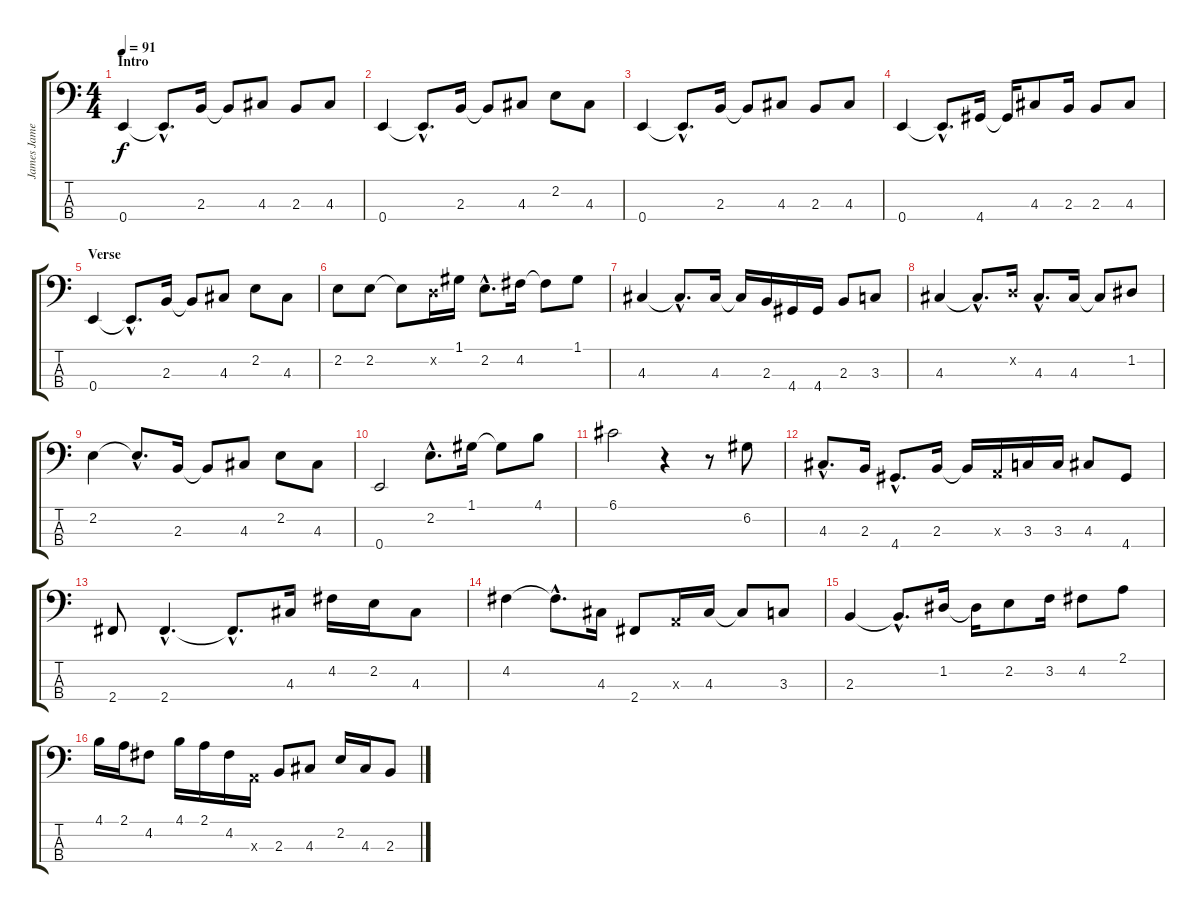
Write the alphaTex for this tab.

\track ("James Jamerson" "James Jame") {instrument electricbassfinger}
\staff {score tabs}
\tuning (G2 D2 A1 E1) {hide}
\ts (4 4)
\section ("" "Intro")
\tempo 91
\clef f4
\ks c
0.4.4{dy f instrument electricbassfinger} 0.4{hac t}.8{d} 2.3.16 2.3{t}.8 4.3.8 2.3.8 4.3.8 |
0.4.4 0.4{hac t}.8{d} 2.3.16 2.3{t}.8 4.3.8 2.2.8 4.3.8 |
0.4.4 0.4{hac t}.8{d} 2.3.16 2.3{t}.8 4.3.8 2.3.8 4.3.8 |
0.4.4 0.4{hac t}.8{d} 4.4.16 4.4{t}.16 4.3.8 2.3.16 2.3.8 4.3.8 |
\section ("" "Verse")
0.4.4 0.4{hac t}.8{d} 2.3.16 2.3{t}.8 4.3.8 2.2.8 4.3.8 |
2.2.8 2.2.8 2.2{t}.8 0.2{x}.16 1.1.16 2.2{hac}.8{d} 4.2.16 4.2{t}.8 1.1.8 |
4.3.4 4.3{hac t}.8{d} 4.3.16 4.3{t}.16 2.3.16 4.4.16 4.4.16 2.3.8 3.3.8 |
4.3.4 4.3{hac t}.8{d} 0.2{x}.16 4.3{hac}.8{d} 4.3.16 4.3{t}.8 1.2.8 |
2.2.4 2.2{hac t}.8{d} 2.3.16 2.3{t}.8 4.3.8 2.2.8 4.3.8 |
0.4.2 2.2{hac}.8{d} 1.1.16 1.1{t}.8 4.1.8 |
6.1.2 r.4 r.8 6.2.8 |
4.3{hac}.8{d} 2.3.16 4.4{hac}.8{d} 2.3.16 2.3{t}.16 0.3{x}.16 3.3.16 3.3.16 4.3.8 4.4.8 |
2.4.8 2.4{hac}.4{d} 2.4{hac t}.8{d} 4.3.16 4.2.16 2.2.16 4.3.8 |
4.2.4 4.2{hac t}.8{d} 4.3.16 2.4.8 0.3{x}.16 4.3.16 4.3{t}.8 3.3.8 |
2.3.4 2.3{hac t}.8{d} 1.2.16 1.2{t}.16 2.2.8 3.2.16 4.2.8 2.1.8 |
4.1.16 2.1.16 4.2.8 4.1.16 2.1.16 4.2.16 0.3{x}.16 2.3.8 4.3.8 2.2.16 4.3.16 2.3.8
